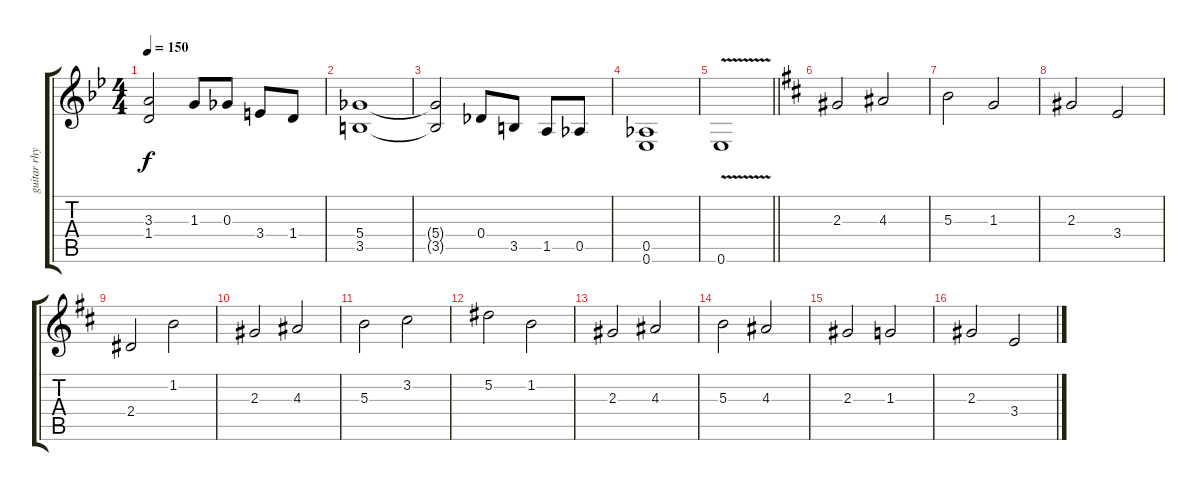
\track ("guitar rhythm" "guitar rhy") {instrument overdrivenguitar}
\staff {score tabs}
\tuning (Eb4 Bb3 Gb3 Db3 Ab2 Eb2) {hide}
\ts (4 4)
\tempo 150
\clef g2
\ks bb
(3.3 1.4).2{dy f} 1.3.8 0.3.8 3.4.8 1.4.8 |
(5.4 3.5).1 |
(5.4{t} 3.5{t}).2 0.4.8 3.5.8 1.5.8 0.5.8 |
(0.5 0.6).1 |
\barLineRight lightlight
0.6{v}.1 |
\ks d
2.3.2 4.3.2 |
5.3.2 1.3.2 |
2.3.2 3.4.2 |
2.4.2 1.2.2 |
2.3.2 4.3.2 |
5.3.2 3.2.2 |
5.2.2 1.2.2 |
2.3.2 4.3.2 |
5.3.2 4.3.2 |
2.3.2 1.3.2 |
2.3.2 3.4.2
